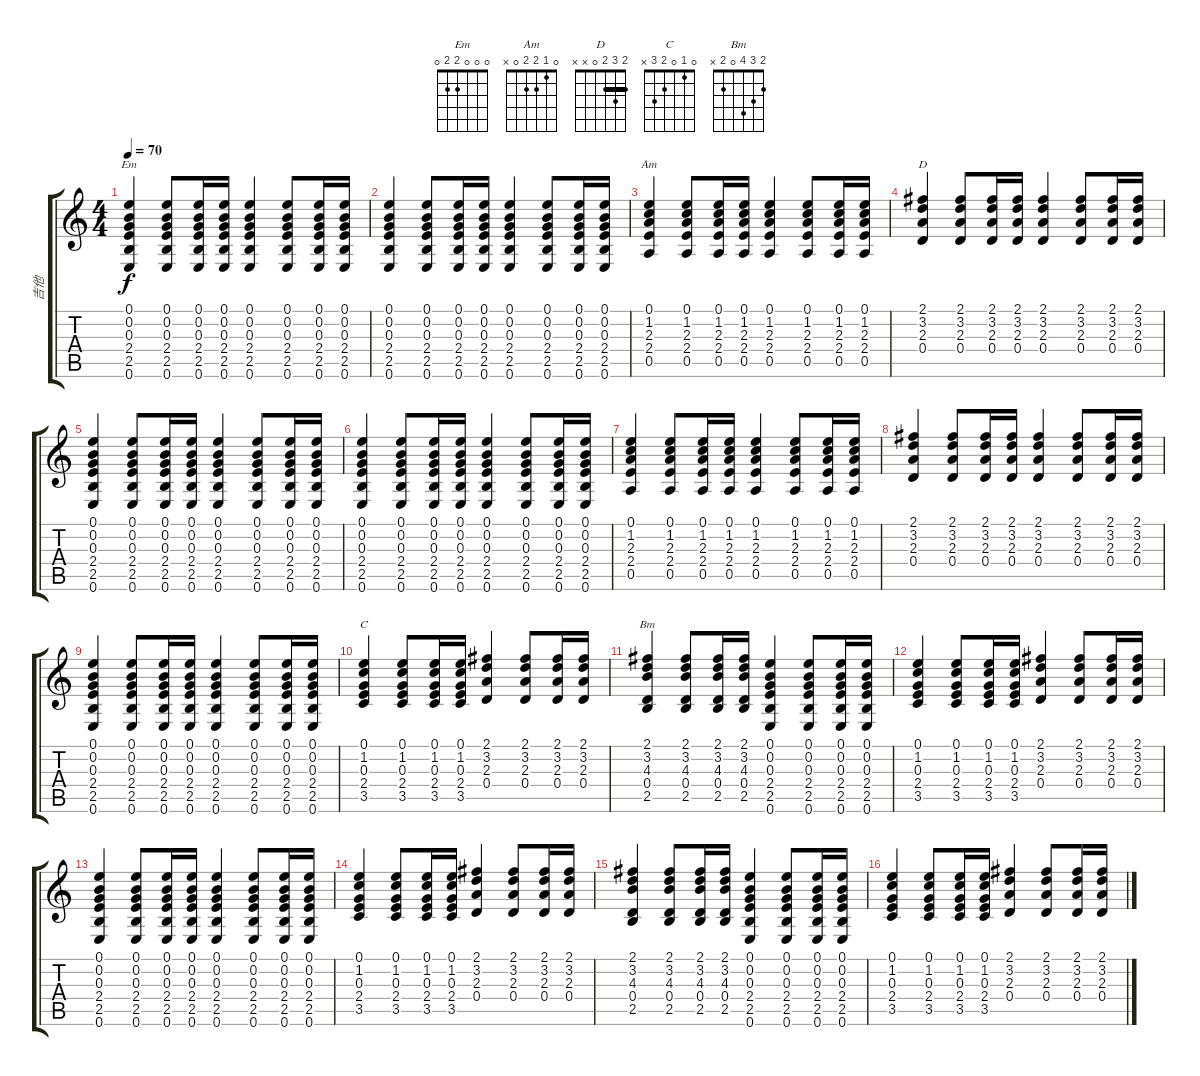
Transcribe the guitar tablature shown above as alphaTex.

\track ("吉他" "吉他") {instrument electricguitarjazz}
\staff {score tabs}
\tuning (E4 B3 G3 D3 A2 E2) {hide}
\chord ("Em" 0 0 0 2 2 0)
\chord ("Am" 0 1 2 2 0 x)
\chord ("D" 2 3 2 0 x x) {barre 2}
\chord ("C" 0 1 0 2 3 x)
\chord ("Bm" 2 3 4 0 2 x)
\ts (4 4)
\tempo 70
\clef g2
\ks c
(0.1 0.2 0.3 2.4 2.5 0.6).4{ch "Em" dy f} (0.1 0.2 0.3 2.4 2.5 0.6).8 (0.1 0.2 0.3 2.4 2.5 0.6).16 (0.1 0.2 0.3 2.4 2.5 0.6).16 (0.1 0.2 0.3 2.4 2.5 0.6).4 (0.1 0.2 0.3 2.4 2.5 0.6).8 (0.1 0.2 0.3 2.4 2.5 0.6).16 (0.1 0.2 0.3 2.4 2.5 0.6).16 |
(0.1 0.2 0.3 2.4 2.5 0.6).4 (0.1 0.2 0.3 2.4 2.5 0.6).8 (0.1 0.2 0.3 2.4 2.5 0.6).16 (0.1 0.2 0.3 2.4 2.5 0.6).16 (0.1 0.2 0.3 2.4 2.5 0.6).4 (0.1 0.2 0.3 2.4 2.5 0.6).8 (0.1 0.2 0.3 2.4 2.5 0.6).16 (0.1 0.2 0.3 2.4 2.5 0.6).16 |
(0.1 1.2 2.3 2.4 0.5).4{ch "Am"} (0.1 1.2 2.3 2.4 0.5).8 (0.1 1.2 2.3 2.4 0.5).16 (0.1 1.2 2.3 2.4 0.5).16 (0.1 1.2 2.3 2.4 0.5).4 (0.1 1.2 2.3 2.4 0.5).8 (0.1 1.2 2.3 2.4 0.5).16 (0.1 1.2 2.3 2.4 0.5).16 |
(2.1 3.2 2.3 0.4).4{ch "D"} (2.1 3.2 2.3 0.4).8 (2.1 3.2 2.3 0.4).16 (2.1 3.2 2.3 0.4).16 (2.1 3.2 2.3 0.4).4 (2.1 3.2 2.3 0.4).8 (2.1 3.2 2.3 0.4).16 (2.1 3.2 2.3 0.4).16 |
(0.1 0.2 0.3 2.4 2.5 0.6).4 (0.1 0.2 0.3 2.4 2.5 0.6).8 (0.1 0.2 0.3 2.4 2.5 0.6).16 (0.1 0.2 0.3 2.4 2.5 0.6).16 (0.1 0.2 0.3 2.4 2.5 0.6).4 (0.1 0.2 0.3 2.4 2.5 0.6).8 (0.1 0.2 0.3 2.4 2.5 0.6).16 (0.1 0.2 0.3 2.4 2.5 0.6).16 |
(0.1 0.2 0.3 2.4 2.5 0.6).4 (0.1 0.2 0.3 2.4 2.5 0.6).8 (0.1 0.2 0.3 2.4 2.5 0.6).16 (0.1 0.2 0.3 2.4 2.5 0.6).16 (0.1 0.2 0.3 2.4 2.5 0.6).4 (0.1 0.2 0.3 2.4 2.5 0.6).8 (0.1 0.2 0.3 2.4 2.5 0.6).16 (0.1 0.2 0.3 2.4 2.5 0.6).16 |
(0.1 1.2 2.3 2.4 0.5).4 (0.1 1.2 2.3 2.4 0.5).8 (0.1 1.2 2.3 2.4 0.5).16 (0.1 1.2 2.3 2.4 0.5).16 (0.1 1.2 2.3 2.4 0.5).4 (0.1 1.2 2.3 2.4 0.5).8 (0.1 1.2 2.3 2.4 0.5).16 (0.1 1.2 2.3 2.4 0.5).16 |
(2.1 3.2 2.3 0.4).4 (2.1 3.2 2.3 0.4).8 (2.1 3.2 2.3 0.4).16 (2.1 3.2 2.3 0.4).16 (2.1 3.2 2.3 0.4).4 (2.1 3.2 2.3 0.4).8 (2.1 3.2 2.3 0.4).16 (2.1 3.2 2.3 0.4).16 |
(0.1 0.2 0.3 2.4 2.5 0.6).4 (0.1 0.2 0.3 2.4 2.5 0.6).8 (0.1 0.2 0.3 2.4 2.5 0.6).16 (0.1 0.2 0.3 2.4 2.5 0.6).16 (0.1 0.2 0.3 2.4 2.5 0.6).4 (0.1 0.2 0.3 2.4 2.5 0.6).8 (0.1 0.2 0.3 2.4 2.5 0.6).16 (0.1 0.2 0.3 2.4 2.5 0.6).16 |
(0.1 1.2 0.3 2.4 3.5).4{ch "C"} (0.1 1.2 0.3 2.4 3.5).8 (0.1 1.2 0.3 2.4 3.5).16 (0.1 1.2 0.3 2.4 3.5).16 (2.1 3.2 2.3 0.4).4 (2.1 3.2 2.3 0.4).8 (2.1 3.2 2.3 0.4).16 (2.1 3.2 2.3 0.4).16 |
(2.1 3.2 4.3 0.4 2.5).4{ch "Bm"} (2.1 3.2 4.3 0.4 2.5).8 (2.1 3.2 4.3 0.4 2.5).16 (2.1 3.2 4.3 0.4 2.5).16 (0.1 0.2 0.3 2.4 2.5 0.6).4 (0.1 0.2 0.3 2.4 2.5 0.6).8 (0.1 0.2 0.3 2.4 2.5 0.6).16 (0.1 0.2 0.3 2.4 2.5 0.6).16 |
(0.1 1.2 0.3 2.4 3.5).4 (0.1 1.2 0.3 2.4 3.5).8 (0.1 1.2 0.3 2.4 3.5).16 (0.1 1.2 0.3 2.4 3.5).16 (2.1 3.2 2.3 0.4).4 (2.1 3.2 2.3 0.4).8 (2.1 3.2 2.3 0.4).16 (2.1 3.2 2.3 0.4).16 |
(0.1 0.2 0.3 2.4 2.5 0.6).4 (0.1 0.2 0.3 2.4 2.5 0.6).8 (0.1 0.2 0.3 2.4 2.5 0.6).16 (0.1 0.2 0.3 2.4 2.5 0.6).16 (0.1 0.2 0.3 2.4 2.5 0.6).4 (0.1 0.2 0.3 2.4 2.5 0.6).8 (0.1 0.2 0.3 2.4 2.5 0.6).16 (0.1 0.2 0.3 2.4 2.5 0.6).16 |
(0.1 1.2 0.3 2.4 3.5).4 (0.1 1.2 0.3 2.4 3.5).8 (0.1 1.2 0.3 2.4 3.5).16 (0.1 1.2 0.3 2.4 3.5).16 (2.1 3.2 2.3 0.4).4 (2.1 3.2 2.3 0.4).8 (2.1 3.2 2.3 0.4).16 (2.1 3.2 2.3 0.4).16 |
(2.1 3.2 4.3 0.4 2.5).4 (2.1 3.2 4.3 0.4 2.5).8 (2.1 3.2 4.3 0.4 2.5).16 (2.1 3.2 4.3 0.4 2.5).16 (0.1 0.2 0.3 2.4 2.5 0.6).4 (0.1 0.2 0.3 2.4 2.5 0.6).8 (0.1 0.2 0.3 2.4 2.5 0.6).16 (0.1 0.2 0.3 2.4 2.5 0.6).16 |
(0.1 1.2 0.3 2.4 3.5).4 (0.1 1.2 0.3 2.4 3.5).8 (0.1 1.2 0.3 2.4 3.5).16 (0.1 1.2 0.3 2.4 3.5).16 (2.1 3.2 2.3 0.4).4 (2.1 3.2 2.3 0.4).8 (2.1 3.2 2.3 0.4).16 (2.1 3.2 2.3 0.4).16
